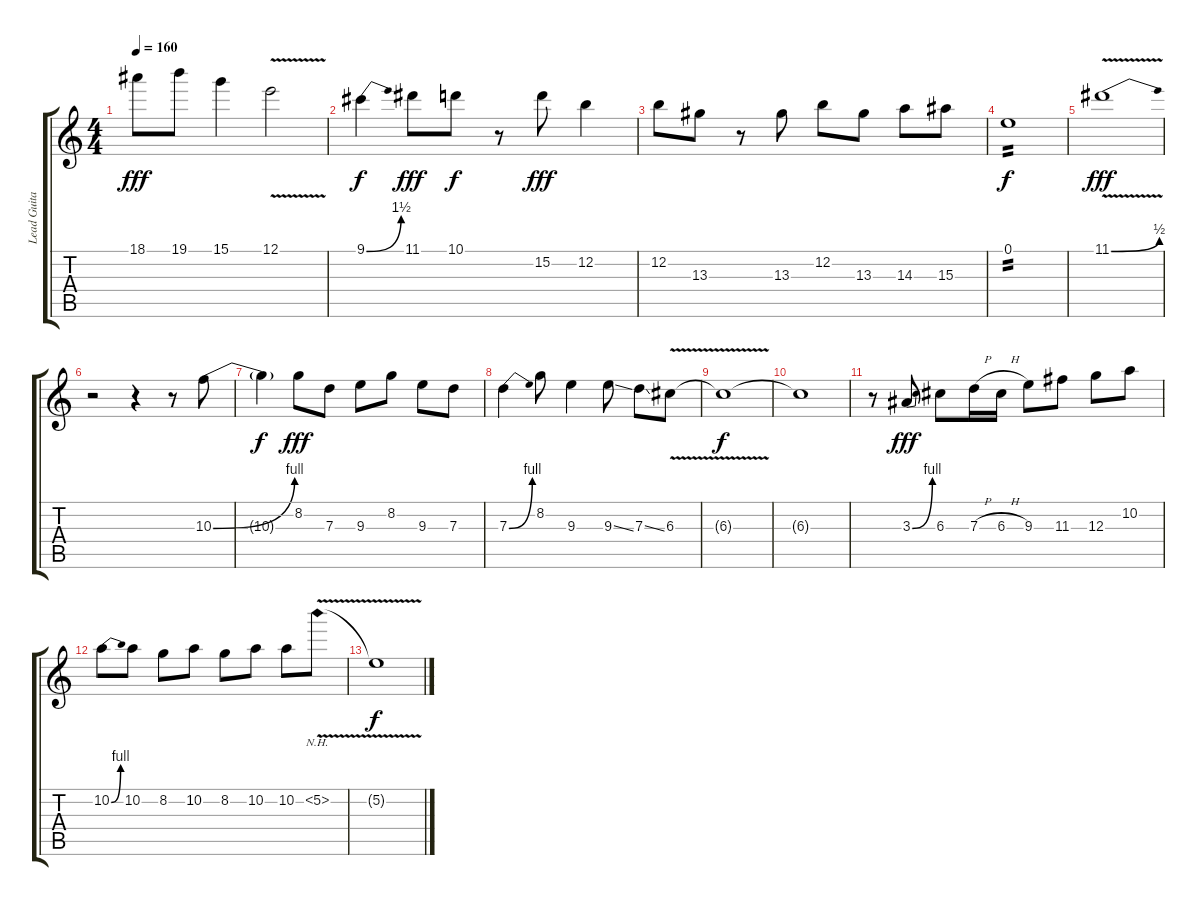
\track ("Lead Guitar 1" "Lead Guita") {instrument distortionguitar}
\staff {score tabs}
\tuning (E4 B3 G3 D3 A2 E2) {hide}
\ts (4 4)
\tempo 160
\clef g2
\ks c
18.1.8{dy fff} 19.1.8 15.1.4 12.1{v}.2 |
9.1{be (bend 0 0 60 6)}.4{dy f} 11.1.8{dy fff} 10.1.8{dy f} r.8 15.2.8{dy fff} 12.2.4 |
12.2.8 13.3.8 r.8 13.3.8 12.2.8 13.3.8 14.3.8 15.3.8 |
0.1.1{tp 2 dy f} |
11.1{be (bend 0 0 60 2) v}.1{dy fff} |
r.2 r.4 r.8 10.3{be (bend 0 0 60 4)}.8 |
10.3{t}.4{dy f} 8.2.8{dy fff} 7.3.8 9.3.8 8.2.8 9.3.8 7.3.8 |
7.3{be (bend 0 0 60 4)}.4 8.2.8 9.3.4 9.3{ss}.8 7.3{ss}.8 6.3{v}.8 |
6.3{t}.1{dy f} |
6.3{t}.1 |
r.8 3.3{be (bend 0 0 60 4)}.8{dy fff} 6.3.8 7.3{h}.16 6.3{h}.16 9.3.8 11.3.8 12.3.8 10.2.8 |
10.2{be (bend 0 0 60 4)}.8 10.2.8 8.2.8 10.2.8 8.2.8 10.2.8 10.2.8 5.2{nh v}.8 |
5.2{t}.1{dy f}
